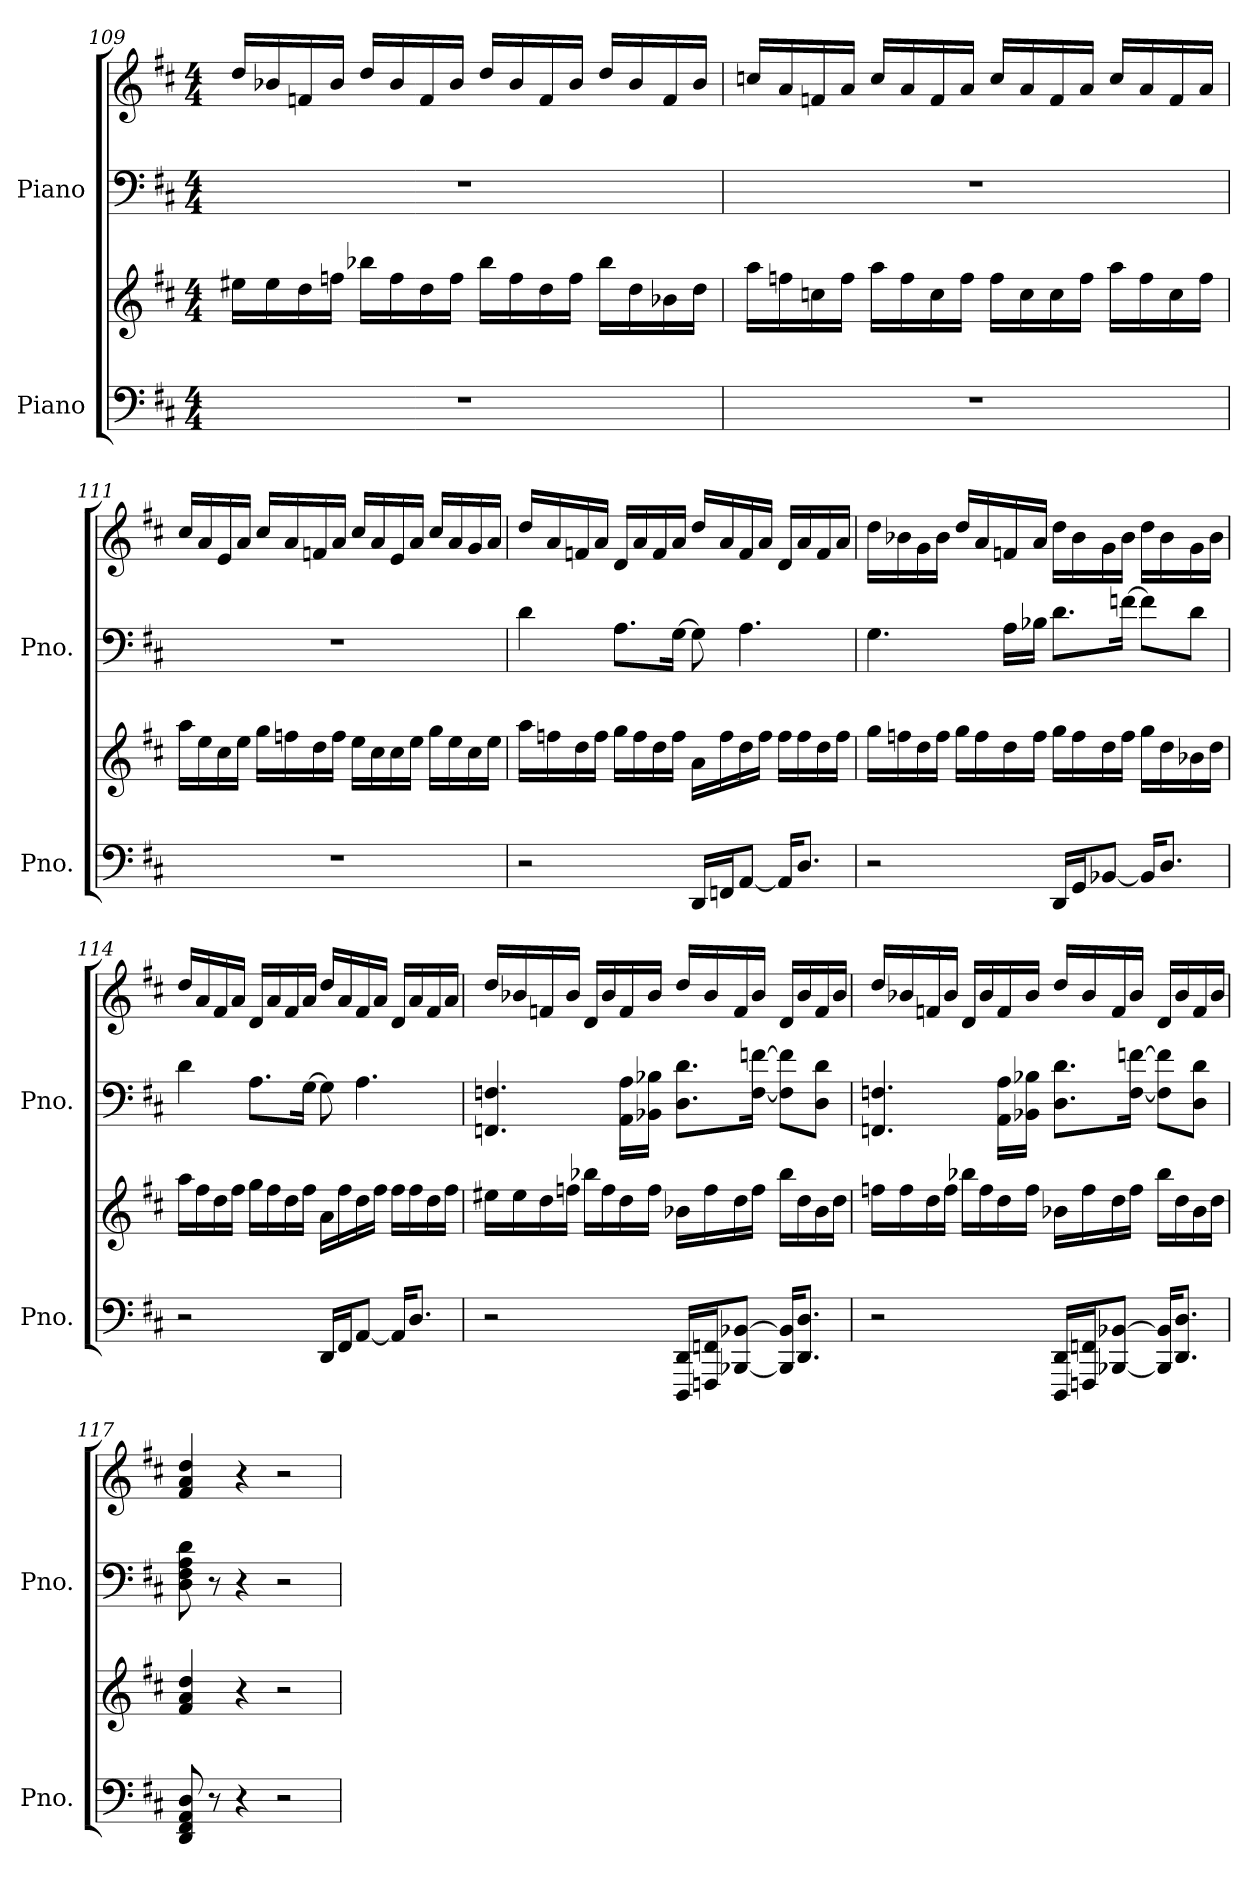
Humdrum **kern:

**kern	**kern	**kern	**kern
*part2	*part2	*part1	*part1
*staff4	*staff3	*staff2	*staff1
*I"Piano	*	*I"Piano	*
*I'Pno.	*	*I'Pno.	*
*clefF4	*clefG2	*clefF4	*clefG2
*k[f#c#]	*k[f#c#]	*k[f#c#]	*k[f#c#]
*M4/4	*M4/4	*M4/4	*M4/4
=109	=109	=109	=109
1r	16ee#X\LL	1r	16dd/LL
.	16ee#\	.	16b-X/
.	16dd\	.	16fn/
.	16ffn\JJ	.	16b-/JJ
.	16bb-X\LL	.	16dd/LL
.	16ff\	.	16b-/
.	16dd\	.	16f/
.	16ff\JJ	.	16b-/JJ
.	16bb-\LL	.	16dd/LL
.	16ff\	.	16b-/
.	16dd\	.	16f/
.	16ff\JJ	.	16b-/JJ
.	16bb-\LL	.	16dd/LL
.	16dd\	.	16b-/
.	16b-X\	.	16f/
.	16dd\JJ	.	16b-/JJ
!!LO:LB:g=z
=110	=110	=110	=110
1r	16aa\LL	1r	16ccn/LL
.	16ffn\	.	16a/
.	16ccn\	.	16fn/
.	16ff\JJ	.	16a/JJ
.	16aa\LL	.	16cc/LL
.	16ff\	.	16a/
.	16cc\	.	16f/
.	16ff\JJ	.	16a/JJ
.	16ff\LL	.	16cc/LL
.	16cc\	.	16a/
.	16cc\	.	16f/
.	16ff\JJ	.	16a/JJ
.	16aa\LL	.	16cc/LL
.	16ff\	.	16a/
.	16cc\	.	16f/
.	16ff\JJ	.	16a/JJ
=111	=111	=111	=111
1r	16aa\LL	1r	16cc#/LL
.	16ee\	.	16a/
.	16cc#\	.	16e/
.	16ee\JJ	.	16a/JJ
.	16gg\LL	.	16cc#/LL
.	16ffn\	.	16a/
.	16dd\	.	16fn/
.	16ff\JJ	.	16a/JJ
.	16ee\LL	.	16cc#/LL
.	16cc#\	.	16a/
.	16cc#\	.	16e/
.	16ee\JJ	.	16a/JJ
.	16gg\LL	.	16cc#/LL
.	16ee\	.	16a/
.	16cc#\	.	16g/
.	16ee\JJ	.	16a/JJ
!!LO:LB:g=z
=112	=112	=112	=112
2r	16aa\LL	4d\	16dd/LL
.	16ffn\	.	16a/
.	16dd\	.	16fn/
.	16ff\JJ	.	16a/JJ
.	16gg\LL	8.A\L	16d/LL
.	16ff\	.	16a/
.	16dd\	.	16f/
.	16ff\JJ	[16G\Jk	16a/JJ
16DD/LL	16a\LL	8G\]	16dd/LL
16FFn/J	16ff\	.	16a/
[8AA/J	16dd\	4.A\	16f/
.	16ff\JJ	.	16a/JJ
16AA/KL]	16ff\LL	.	16d/LL
8.D/J	16ff\	.	16a/
.	16dd\	.	16f/
.	16ff\JJ	.	16a/JJ
=113	=113	=113	=113
2r	16gg\LL	4.G\	16dd\LL
.	16ffn\	.	16b-X\
.	16dd\	.	16g\
.	16ff\JJ	.	16b-\JJ
.	16gg\LL	.	16dd/LL
.	16ff\	.	16a/
.	16dd\	16A\LL	16fn/
.	16ff\JJ	16B-X\JJ	16a/JJ
16DD/LL	16gg\LL	8.d\L	16dd\LL
16GG/J	16ff\	.	16b-\
[8BB-X/J	16dd\	.	16g\
.	16ff\JJ	[16fn\Jk	16b-\JJ
16BB-/KL]	16gg\LL	8f\L]	16dd\LL
8.D/J	16dd\	.	16b-\
.	16b-X\	8d\J	16g\
.	16dd\JJ	.	16b-\JJ
!!LO:PB:g=z
=114	=114	=114	=114
2r	16aa\LL	4d\	16dd/LL
.	16ff#\	.	16a/
.	16dd\	.	16f#/
.	16ff#\JJ	.	16a/JJ
.	16gg\LL	8.A\L	16d/LL
.	16ff#\	.	16a/
.	16dd\	.	16f#/
.	16ff#\JJ	[16G\Jk	16a/JJ
16DD/LL	16a\LL	8G\]	16dd/LL
16FF#/J	16ff#\	.	16a/
[8AA/J	16dd\	4.A\	16f#/
.	16ff#\JJ	.	16a/JJ
16AA/KL]	16ff#\LL	.	16d/LL
8.D/J	16ff#\	.	16a/
.	16dd\	.	16f#/
.	16ff#\JJ	.	16a/JJ
=115	=115	=115	=115
2r	16ee#X\LL	4.FFn/ 4.Fn/	16dd/LL
.	16ee#\	.	16b-X/
.	16dd\	.	16fn/
.	16ffn\JJ	.	16b-/JJ
.	16bb-X\LL	.	16d/LL
.	16ff\	.	16b-/
.	16dd\	16AA\ 16A\LL	16f/
.	16ff\JJ	16BB-X\ 16B-X\JJ	16b-/JJ
16DDD/ 16DD/LL	16b-X\LL	8.D\ 8.d\L	16dd/LL
16FFFn/ 16FFn/J	16ff\	.	16b-/
[8BBB-X/ [8BB-X/J	16dd\	.	16f/
.	16ff\JJ	[16F\ [16fn\Jk	16b-/JJ
16BBB-/] 16BB-/]KL	16bb-\LL	8F\] 8f\]L	16d/LL
8.DD/ 8.D/J	16dd\	.	16b-/
.	16b-\	8D\ 8d\J	16f/
.	16dd\JJ	.	16b-/JJ
!!LO:LB:g=z
=116	=116	=116	=116
2r	16ffn\LL	4.FFn/ 4.Fn/	16dd/LL
.	16ff\	.	16b-X/
.	16dd\	.	16fn/
.	16ff\JJ	.	16b-/JJ
.	16bb-X\LL	.	16d/LL
.	16ff\	.	16b-/
.	16dd\	16AA\ 16A\LL	16f/
.	16ff\JJ	16BB-X\ 16B-X\JJ	16b-/JJ
16DDD/ 16DD/LL	16b-X\LL	8.D\ 8.d\L	16dd/LL
16FFFn/ 16FFn/J	16ff\	.	16b-/
[8BBB-X/ [8BB-X/J	16dd\	.	16f/
.	16ff\JJ	[16F\ [16fn\Jk	16b-/JJ
16BBB-/] 16BB-/]KL	16bb-\LL	8F\] 8f\]L	16d/LL
8.DD/ 8.D/J	16dd\	.	16b-/
.	16b-\	8D\ 8d\J	16f/
.	16dd\JJ	.	16b-/JJ
=117	=117	=117	=117
8DD/ 8FF#/ 8AA/ 8D/	4f#/ 4a/ 4dd/	8D\ 8F#\ 8A\ 8d\	4f#/ 4a/ 4dd/
8r	.	8r	.
4r	4r	4r	4r
2r	2r	2r	2r
=	=	=	=
*-	*-	*-	*-
